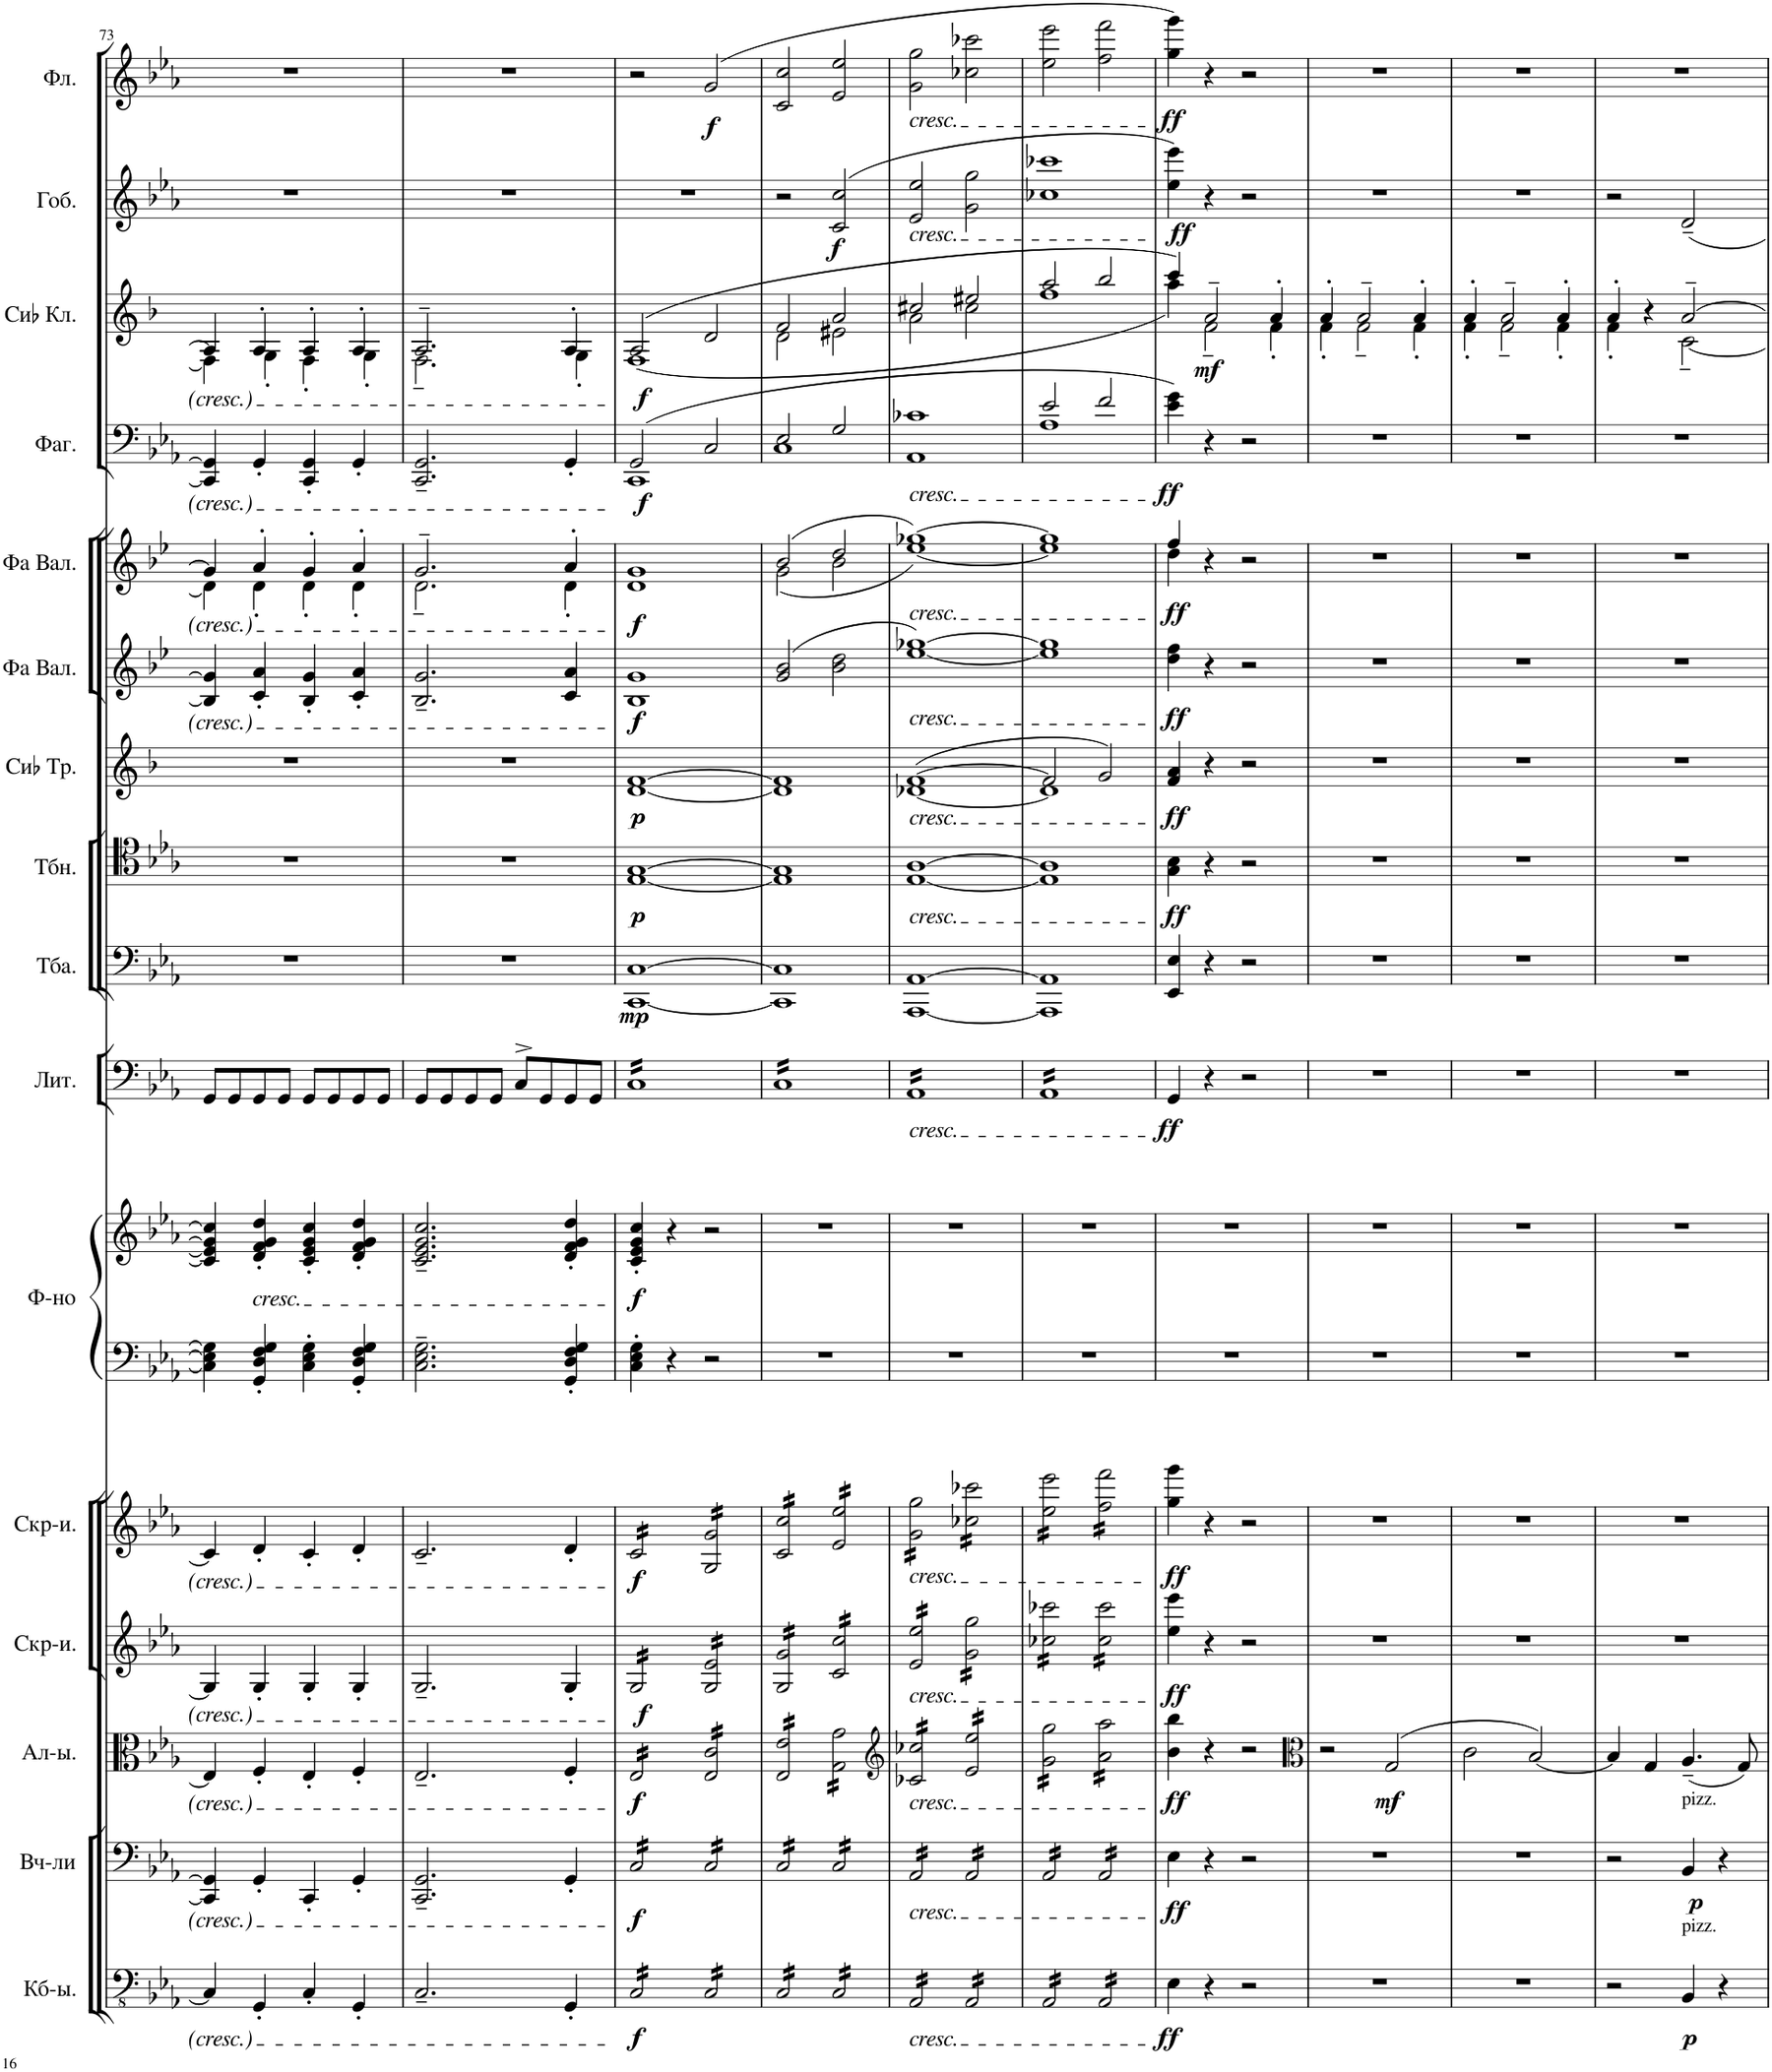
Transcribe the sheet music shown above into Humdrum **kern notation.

**kern	**dynam	**kern	**dynam	**kern	**dynam	**kern	**dynam	**kern	**dynam	**kern	**kern	**dynam	**kern	**dynam	**kern	**dynam	**kern	**dynam	**kern	**dynam	**kern	**dynam	**kern	**dynam	**kern	**dynam	**kern	**dynam	**kern	**dynam	**kern	**dynam
*part16	*part16	*part15	*part15	*part14	*part14	*part13	*part13	*part12	*part12	*part11	*part11	*part11	*part10	*part10	*part9	*part9	*part8	*part8	*part7	*part7	*part6	*part6	*part5	*part5	*part4	*part4	*part3	*part3	*part2	*part2	*part1	*part1
*staff17	*staff17	*staff16	*staff16	*staff15	*staff15	*staff14	*staff14	*staff13	*staff13	*staff12	*staff11	*staff11/12	*staff10	*staff10	*staff9	*staff9	*staff8	*staff8	*staff7	*staff7	*staff6	*staff6	*staff5	*staff5	*staff4	*staff4	*staff3	*staff3	*staff2	*staff2	*staff1	*staff1
*I"Контрабасы	*	*I"Виолончели	*	*I"Альты	*	*I"Скрипки	*	*I"Скрипки	*	*I"Рояль	*	*	*I"Литавры	*	*I"Туба	*	*I"Тромбон	*	*I"Сиb Труба	*	*I"Фа Валторна	*	*I"Фа Валторна	*	*I"Фагот	*	*I"Сиb Кларнет	*	*I"Гобой	*	*I"Флейта	*
*	*	*	*	*	*	*	*	*	*	*	*	*	*	*	*	*	*	*	*I'Сиb Тр.	*	*	*	*	*	*	*	*I'Сиb Кл.	*	*	*	*	*
!!LO:PB:g=z
*clefFv4	*	*clefF4	*	*clefC3	*	*clefG2	*	*clefG2	*	*clefF4	*clefG2	*	*clefF4	*	*clefF4	*	*clefC4	*	*clefG2	*	*clefG2	*	*clefG2	*	*clefF4	*	*clefG2	*	*clefG2	*	*clefG2	*
*	*	*	*	*	*	*	*	*	*	*	*	*	*	*	*	*	*	*	*Trd1c2	*	*Trd4c7	*	*Trd4c7	*	*	*	*Trd1c2	*	*	*	*	*
*k[b-e-a-]	*	*k[b-e-a-]	*	*k[b-e-a-]	*	*k[b-e-a-]	*	*k[b-e-a-]	*	*k[b-e-a-]	*k[b-e-a-]	*	*k[b-e-a-]	*	*k[b-e-a-]	*	*k[b-e-a-]	*	*k[b-]	*	*k[b-e-]	*	*k[b-e-]	*	*k[b-e-a-]	*	*k[b-]	*	*k[b-e-a-]	*	*k[b-e-a-]	*
*M2/2	*	*M2/2	*	*M2/2	*	*M2/2	*	*M2/2	*	*M2/2	*M2/2	*	*M2/2	*	*M2/2	*	*M2/2	*	*M2/2	*	*M2/2	*	*M2/2	*	*M2/2	*	*M2/2	*	*M2/2	*	*M2/2	*
*met(c|)	*	*met(c|)	*	*met(c|)	*	*met(c|)	*	*met(c|)	*	*met(c|)	*met(c|)	*	*met(c|)	*	*met(c|)	*	*met(c|)	*	*met(c|)	*	*met(c|)	*	*met(c|)	*	*met(c|)	*	*met(c|)	*	*met(c|)	*	*met(c|)	*
=73	=73	=73	=73	=73	=73	=73	=73	=73	=73	=73	=73	=73	=73	=73	=73	=73	=73	=73	=73	=73	=73	=73	=73	=73	=73	=73	=73	=73	=73	=73	=73	=73
*	*	*	*	*	*	*	*	*	*	*	*	*	*	*	*	*	*	*	*	*	*	*	*^	*	*	*	*^	*	*	*	*	*
4CC/]	.	4CC/] 4GG/]	.	4E-/]	.	4G/]	.	4c/]	.	4C\] 4E-\] 4G\]	4c/] 4e-/] 4g/] 4cc/]	.	8GG/L	.	1r	.	1r	.	1r	.	4B-/] 4g/]	.	4g/]	4d\]	.	4CC/] 4GG/]	.	4A/]	4F\]	.	1r	.	1r	.
.	.	.	.	.	.	.	.	.	.	.	.	.	8GG/	.	.	.	.	.	.	.	.	.	.	.	.	.	.	.	.	.	.	.	.	.
!	!	!	!	!	!	!	!	!	!	!	!LO:TX:b:i:t=cresc.	!	!	!	!	!	!	!	!	!	!	!	!	!	!	!	!	!	!	!	!	!	!	!
4GGG'/	.	4GG'/	.	4F'/	.	4G'/	.	4d'/	.	4GG/' 4D/' 4F/' 4G/'	4d/' 4f/' 4g/' 4dd/'	.	8GG/	.	.	.	.	.	.	.	4c/' 4a/'	.	4a'/	4d'\	.	4GG'/	.	4A'/	4G'\	.	.	.	.	.
.	.	.	.	.	.	.	.	.	.	.	.	.	8GG/J	.	.	.	.	.	.	.	.	.	.	.	.	.	.	.	.	.	.	.	.	.
4CC'/	.	4CC'/	.	4E-'/	.	4G'/	.	4c'/	.	4C\' 4E-\' 4G\'	4c/' 4e-/' 4g/' 4cc/'	.	8GG/L	.	.	.	.	.	.	.	4B-/' 4g/'	.	4g'/	4d'\	.	4CC/' 4GG/'	.	4A'/	4F'\	.	.	.	.	.
.	.	.	.	.	.	.	.	.	.	.	.	.	8GG/	.	.	.	.	.	.	.	.	.	.	.	.	.	.	.	.	.	.	.	.	.
4GGG'/	.	4GG'/	.	4F'/	.	4G'/	.	4d'/	.	4GG/' 4D/' 4F/' 4G/'	4d/' 4f/' 4g/' 4dd/'	.	8GG/	.	.	.	.	.	.	.	4c/' 4a/'	.	4a'/	4d'\	.	4GG'/	.	4A'/	4G'\	.	.	.	.	.
.	.	.	.	.	.	.	.	.	.	.	.	.	8GG/J	.	.	.	.	.	.	.	.	.	.	.	.	.	.	.	.	.	.	.	.	.
=74	=74	=74	=74	=74	=74	=74	=74	=74	=74	=74	=74	=74	=74	=74	=74	=74	=74	=74	=74	=74	=74	=74	=74	=74	=74	=74	=74	=74	=74	=74	=74	=74	=74	=74
2.CC~/	.	2.CC/~ 2.GG/~	.	2.E-~/	.	2.G~/	.	2.c~/	.	2.C\~ 2.E-\~ 2.G\~	2.c/~ 2.e-/~ 2.g/~ 2.cc/~	.	8GG/L	.	1r	.	1r	.	1r	.	2.B-/~ 2.g/~	.	2.g~/	2.d~\	.	2.CC/~ 2.GG/~	.	2.A~/	2.F~\	.	1r	.	1r	.
.	.	.	.	.	.	.	.	.	.	.	.	.	8GG/	.	.	.	.	.	.	.	.	.	.	.	.	.	.	.	.	.	.	.	.	.
.	.	.	.	.	.	.	.	.	.	.	.	.	8GG/	.	.	.	.	.	.	.	.	.	.	.	.	.	.	.	.	.	.	.	.	.
.	.	.	.	.	.	.	.	.	.	.	.	.	8GG/J	.	.	.	.	.	.	.	.	.	.	.	.	.	.	.	.	.	.	.	.	.
.	.	.	.	.	.	.	.	.	.	.	.	.	8C^>/L	.	.	.	.	.	.	.	.	.	.	.	.	.	.	.	.	.	.	.	.	.
.	.	.	.	.	.	.	.	.	.	.	.	.	8GG/	.	.	.	.	.	.	.	.	.	.	.	.	.	.	.	.	.	.	.	.	.
4GGG'/	.	4GG'/	.	4F'/	.	4G'/	.	4d'/	.	4GG/' 4D/' 4F/' 4G/'	4d/' 4f/' 4g/' 4dd/'	.	8GG/	.	.	.	.	.	.	.	4c/ 4a/	.	4a'/	4d'\	.	4GG'/	.	4A'/	4G'\	.	.	.	.	.
.	.	.	.	.	.	.	.	.	.	.	.	.	8GG/J	.	.	.	.	.	.	.	.	.	.	.	.	.	.	.	.	.	.	.	.	.
=75	=75	=75	=75	=75	=75	=75	=75	=75	=75	=75	=75	=75	=75	=75	=75	=75	=75	=75	=75	=75	=75	=75	=75	=75	=75	=75	=75	=75	=75	=75	=75	=75	=75	=75
*	*	*	*	*	*	*	*	*	*	*	*	*	*	*	*	*	*	*	*	*	*	*	*	*	*	*^	*	*	*	*	*	*	*	*
!	!LO:DY:b	!	!LO:DY:b	!	!LO:DY:b	!	!LO:DY:b	!	!LO:DY:b	!	!	!LO:DY:b	!	!	!	!LO:DY:b	!	!LO:DY:b	!	!LO:DY:b	!	!LO:DY:b	!	!	!LO:DY:b	!	!	!LO:DY:b	!	!	!LO:DY:b	!	!	!	!
*tremolo	*	*	*	*	*	*	*	*	*	*	*	*	*	*	*	*	*	*	*	*	*	*	*	*	*	*	*	*	*	*	*	*	*	*	*
*	*	*tremolo	*	*	*	*	*	*	*	*	*	*	*	*	*	*	*	*	*	*	*	*	*	*	*	*	*	*	*	*	*	*	*	*	*
*	*	*	*	*tremolo	*	*	*	*	*	*	*	*	*	*	*	*	*	*	*	*	*	*	*	*	*	*	*	*	*	*	*	*	*	*	*
*	*	*	*	*	*	*tremolo	*	*	*	*	*	*	*	*	*	*	*	*	*	*	*	*	*	*	*	*	*	*	*	*	*	*	*	*	*
*	*	*	*	*	*	*	*	*tremolo	*	*	*	*	*	*	*	*	*	*	*	*	*	*	*	*	*	*	*	*	*	*	*	*	*	*	*
*	*	*	*	*	*	*	*	*	*	*	*	*	*tremolo	*	*	*	*	*	*	*	*	*	*	*	*	*	*	*	*	*	*	*	*	*	*
16CC/LL	f	16C/LL	f	16E-/LL	f	16G/LL	f	16c/LL	f	4C\' 4E-\' 4G\'	4c/' 4e-/' 4g/' 4cc/'	f	16CLL	.	[1CC [1C	mp	[1E- [1G	p	[1d [1f	p	1B- 1g	f	1g	1d	f	(2GG/	1CC	f	(2A/	(1F	f	1r	.	2r	.
16CC/	.	16C/	.	16E-/	.	16G/	.	16c/	.	.	.	.	16C	.	.	.	.	.	.	.	.	.	.	.	.	.	.	.	.	.	.	.	.	.	.
16CC/	.	16C/	.	16E-/	.	16G/	.	16c/	.	.	.	.	16C	.	.	.	.	.	.	.	.	.	.	.	.	.	.	.	.	.	.	.	.	.	.
16CC/	.	16C/	.	16E-/	.	16G/	.	16c/	.	.	.	.	16C	.	.	.	.	.	.	.	.	.	.	.	.	.	.	.	.	.	.	.	.	.	.
16CC/	.	16C/	.	16E-/	.	16G/	.	16c/	.	4r	4r	.	16C	.	.	.	.	.	.	.	.	.	.	.	.	.	.	.	.	.	.	.	.	.	.
16CC/	.	16C/	.	16E-/	.	16G/	.	16c/	.	.	.	.	16C	.	.	.	.	.	.	.	.	.	.	.	.	.	.	.	.	.	.	.	.	.	.
16CC/	.	16C/	.	16E-/	.	16G/	.	16c/	.	.	.	.	16C	.	.	.	.	.	.	.	.	.	.	.	.	.	.	.	.	.	.	.	.	.	.
16CC/JJ	.	16C/JJ	.	16E-/JJ	.	16G/JJ	.	16c/JJ	.	.	.	.	16C	.	.	.	.	.	.	.	.	.	.	.	.	.	.	.	.	.	.	.	.	.	.
!	!	!	!	!	!	!	!	!	!	!	!	!	!	!	!	!	!	!	!	!	!	!	!	!	!	!	!	!	!	!	!	!	!	!	!LO:DY:b
16CC/LL	.	16C/LL	.	16E-/ 16c/LL	.	16G/ 16e-/LL	.	16G/ 16g/LL	.	2r	2r	.	16C	.	.	.	.	.	.	.	.	.	.	.	.	2C/	.	.	2d/	.	.	.	.	(2g/	f
16CC/	.	16C/	.	16E-/ 16c/	.	16G/ 16e-/	.	16G/ 16g/	.	.	.	.	16C	.	.	.	.	.	.	.	.	.	.	.	.	.	.	.	.	.	.	.	.	.	.
16CC/	.	16C/	.	16E-/ 16c/	.	16G/ 16e-/	.	16G/ 16g/	.	.	.	.	16C	.	.	.	.	.	.	.	.	.	.	.	.	.	.	.	.	.	.	.	.	.	.
16CC/	.	16C/	.	16E-/ 16c/	.	16G/ 16e-/	.	16G/ 16g/	.	.	.	.	16C	.	.	.	.	.	.	.	.	.	.	.	.	.	.	.	.	.	.	.	.	.	.
16CC/	.	16C/	.	16E-/ 16c/	.	16G/ 16e-/	.	16G/ 16g/	.	.	.	.	16C	.	.	.	.	.	.	.	.	.	.	.	.	.	.	.	.	.	.	.	.	.	.
16CC/	.	16C/	.	16E-/ 16c/	.	16G/ 16e-/	.	16G/ 16g/	.	.	.	.	16C	.	.	.	.	.	.	.	.	.	.	.	.	.	.	.	.	.	.	.	.	.	.
16CC/	.	16C/	.	16E-/ 16c/	.	16G/ 16e-/	.	16G/ 16g/	.	.	.	.	16C	.	.	.	.	.	.	.	.	.	.	.	.	.	.	.	.	.	.	.	.	.	.
16CC/JJ	.	16C/JJ	.	16E-/ 16c/JJ	.	16G/ 16e-/JJ	.	16G/ 16g/JJ	.	.	.	.	16CJJ	.	.	.	.	.	.	.	.	.	.	.	.	.	.	.	.	.	.	.	.	.	.
=76	=76	=76	=76	=76	=76	=76	=76	=76	=76	=76	=76	=76	=76	=76	=76	=76	=76	=76	=76	=76	=76	=76	=76	=76	=76	=76	=76	=76	=76	=76	=76	=76	=76	=76	=76
16CC/LL	.	16C/LL	.	16E-/ 16e-/LL	.	16G/ 16g/LL	.	16c/ 16cc/LL	.	1r	1r	.	16CLL	.	1CC] 1C]	.	1E-] 1G]	.	1d] 1f]	.	(2g/ 2b-/	.	(2b-/	(2g\	.	2E-/	1C	.	2f/	2d\	.	2r	.	2c/ 2cc/	.
16CC/	.	16C/	.	16E-/ 16e-/	.	16G/ 16g/	.	16c/ 16cc/	.	.	.	.	16C	.	.	.	.	.	.	.	.	.	.	.	.	.	.	.	.	.	.	.	.	.	.
16CC/	.	16C/	.	16E-/ 16e-/	.	16G/ 16g/	.	16c/ 16cc/	.	.	.	.	16C	.	.	.	.	.	.	.	.	.	.	.	.	.	.	.	.	.	.	.	.	.	.
16CC/	.	16C/	.	16E-/ 16e-/	.	16G/ 16g/	.	16c/ 16cc/	.	.	.	.	16C	.	.	.	.	.	.	.	.	.	.	.	.	.	.	.	.	.	.	.	.	.	.
16CC/	.	16C/	.	16E-/ 16e-/	.	16G/ 16g/	.	16c/ 16cc/	.	.	.	.	16C	.	.	.	.	.	.	.	.	.	.	.	.	.	.	.	.	.	.	.	.	.	.
16CC/	.	16C/	.	16E-/ 16e-/	.	16G/ 16g/	.	16c/ 16cc/	.	.	.	.	16C	.	.	.	.	.	.	.	.	.	.	.	.	.	.	.	.	.	.	.	.	.	.
16CC/	.	16C/	.	16E-/ 16e-/	.	16G/ 16g/	.	16c/ 16cc/	.	.	.	.	16C	.	.	.	.	.	.	.	.	.	.	.	.	.	.	.	.	.	.	.	.	.	.
16CC/JJ	.	16C/JJ	.	16E-/ 16e-/JJ	.	16G/ 16g/JJ	.	16c/ 16cc/JJ	.	.	.	.	16C	.	.	.	.	.	.	.	.	.	.	.	.	.	.	.	.	.	.	.	.	.	.
!	!	!	!	!	!	!	!	!	!	!	!	!	!	!	!	!	!	!	!	!	!	!	!	!	!	!	!	!	!	!	!	!	!LO:DY:b	!	!
16CC/LL	.	16C/LL	.	16G\ 16g\LL	.	16c/ 16cc/LL	.	16e-/ 16ee-/LL	.	.	.	.	16C	.	.	.	.	.	.	.	2b-\ 2dd\	.	2dd/	2b-\	.	2G/	.	.	2a/	2e#X\	.	(2c/ 2cc/	f	2e-/ 2ee-/	.
16CC/	.	16C/	.	16G\ 16g\	.	16c/ 16cc/	.	16e-/ 16ee-/	.	.	.	.	16C	.	.	.	.	.	.	.	.	.	.	.	.	.	.	.	.	.	.	.	.	.	.
16CC/	.	16C/	.	16G\ 16g\	.	16c/ 16cc/	.	16e-/ 16ee-/	.	.	.	.	16C	.	.	.	.	.	.	.	.	.	.	.	.	.	.	.	.	.	.	.	.	.	.
16CC/	.	16C/	.	16G\ 16g\	.	16c/ 16cc/	.	16e-/ 16ee-/	.	.	.	.	16C	.	.	.	.	.	.	.	.	.	.	.	.	.	.	.	.	.	.	.	.	.	.
16CC/	.	16C/	.	16G\ 16g\	.	16c/ 16cc/	.	16e-/ 16ee-/	.	.	.	.	16C	.	.	.	.	.	.	.	.	.	.	.	.	.	.	.	.	.	.	.	.	.	.
16CC/	.	16C/	.	16G\ 16g\	.	16c/ 16cc/	.	16e-/ 16ee-/	.	.	.	.	16C	.	.	.	.	.	.	.	.	.	.	.	.	.	.	.	.	.	.	.	.	.	.
16CC/	.	16C/	.	16G\ 16g\	.	16c/ 16cc/	.	16e-/ 16ee-/	.	.	.	.	16C	.	.	.	.	.	.	.	.	.	.	.	.	.	.	.	.	.	.	.	.	.	.
16CC/JJ	.	16C/JJ	.	16G\ 16g\JJ	.	16c/ 16cc/JJ	.	16e-/ 16ee-/JJ	.	.	.	.	16CJJ	.	.	.	.	.	.	.	.	.	.	.	.	.	.	.	.	.	.	.	.	.	.
=77	=77	=77	=77	=77	=77	=77	=77	=77	=77	=77	=77	=77	=77	=77	=77	=77	=77	=77	=77	=77	=77	=77	=77	=77	=77	=77	=77	=77	=77	=77	=77	=77	=77	=77	=77
*	*	*	*	*clefG2	*	*	*	*	*	*	*	*	*	*	*	*	*	*	*	*	*	*	*	*	*	*	*	*	*	*	*	*	*	*	*
*	*	*	*	*	*	*	*	*	*	*	*	*	*	*	*	*	*	*	*^	*	*	*	*	*	*	*	*	*	*	*	*	*	*	*	*
!	!	!	!	!	!	!	!	!	!	!	!	!	!	!	!	!	!	!	!	!	!	!	!	!	!	!	!	!	!	!	!	!	!	!	!LO:TX:b:i:t=cresc.	!
!	!	!	!	!	!	!	!	!	!	!	!	!	!	!	!	!	!	!	!	!	!	!	!	!	!	!	!	!	!	!	!	!	!LO:TX:b:i:t=cresc.	!	!	!
!	!	!	!	!	!	!	!	!	!	!	!	!	!	!	!	!	!	!	!	!	!	!	!	!	!	!	!LO:TX:b:i:t=cresc.	!	!	!	!	!	!	!	!	!
!	!	!	!	!	!	!	!	!	!	!	!	!	!	!	!	!	!	!	!	!	!	!	!	!LO:TX:b:i:t=cresc.	!	!	!	!	!	!	!	!	!	!	!	!
!	!	!	!	!	!	!	!	!	!	!	!	!	!	!	!	!	!	!	!	!	!	!LO:TX:b:i:t=cresc.	!	!	!	!	!	!	!	!	!	!	!	!	!	!
!	!	!	!	!	!	!	!	!	!	!	!	!	!	!	!	!	!	!	!LO:TX:b:i:t=cresc.	!	!	!	!	!	!	!	!	!	!	!	!	!	!	!	!	!
!	!	!	!	!	!	!	!	!	!	!	!	!	!	!	!	!	!LO:TX:b:i:t=cresc.	!	!	!	!	!	!	!	!	!	!	!	!	!	!	!	!	!	!	!
!	!	!	!	!	!	!	!	!	!	!	!	!	!LO:TX:b:i:t=cresc.	!	!	!	!	!	!	!	!	!	!	!	!	!	!	!	!	!	!	!	!	!	!	!
!	!	!	!	!	!	!	!	!LO:TX:b:i:t=cresc.	!	!	!	!	!	!	!	!	!	!	!	!	!	!	!	!	!	!	!	!	!	!	!	!	!	!	!	!
!	!	!	!	!	!	!LO:TX:b:i:t=cresc.	!	!	!	!	!	!	!	!	!	!	!	!	!	!	!	!	!	!	!	!	!	!	!	!	!	!	!	!	!	!
!	!	!	!	!LO:TX:b:i:t=cresc.	!	!	!	!	!	!	!	!	!	!	!	!	!	!	!	!	!	!	!	!	!	!	!	!	!	!	!	!	!	!	!	!
!	!	!LO:TX:b:i:t=cresc.	!	!	!	!	!	!	!	!	!	!	!	!	!	!	!	!	!	!	!	!	!	!	!	!	!	!	!	!	!	!	!	!	!	!
!LO:TX:b:i:t=cresc.	!	!	!	!	!	!	!	!	!	!	!	!	!	!	!	!	!	!	!	!	!	!	!	!	!	!	!	!	!	!	!	!	!	!	!	!
16AAA-/LL	.	16AA-/LL	.	16c-X/ 16cc-X/LL	.	16e-/ 16ee-/LL	.	16g\ 16gg\LL	.	1r	1r	.	16AA-LL	.	[1AAA- [1AA-	.	[1E- [1A-	.	([1f	[1d-X	.	[1ee- [1gg-X)	.	[1gg-X)	[1ee-)	.	1c-X	1AA-	.	2cc#X/	2a\	.	2e-/ 2ee-/	.	2g\ 2gg\	.
16AAA-/	.	16AA-/	.	16c-X/ 16cc-X/	.	16e-/ 16ee-/	.	16g\ 16gg\	.	.	.	.	16AA-	.	.	.	.	.	.	.	.	.	.	.	.	.	.	.	.	.	.	.	.	.	.	.
16AAA-/	.	16AA-/	.	16c-X/ 16cc-X/	.	16e-/ 16ee-/	.	16g\ 16gg\	.	.	.	.	16AA-	.	.	.	.	.	.	.	.	.	.	.	.	.	.	.	.	.	.	.	.	.	.	.
16AAA-/	.	16AA-/	.	16c-X/ 16cc-X/	.	16e-/ 16ee-/	.	16g\ 16gg\	.	.	.	.	16AA-	.	.	.	.	.	.	.	.	.	.	.	.	.	.	.	.	.	.	.	.	.	.	.
16AAA-/	.	16AA-/	.	16c-X/ 16cc-X/	.	16e-/ 16ee-/	.	16g\ 16gg\	.	.	.	.	16AA-	.	.	.	.	.	.	.	.	.	.	.	.	.	.	.	.	.	.	.	.	.	.	.
16AAA-/	.	16AA-/	.	16c-X/ 16cc-X/	.	16e-/ 16ee-/	.	16g\ 16gg\	.	.	.	.	16AA-	.	.	.	.	.	.	.	.	.	.	.	.	.	.	.	.	.	.	.	.	.	.	.
16AAA-/	.	16AA-/	.	16c-X/ 16cc-X/	.	16e-/ 16ee-/	.	16g\ 16gg\	.	.	.	.	16AA-	.	.	.	.	.	.	.	.	.	.	.	.	.	.	.	.	.	.	.	.	.	.	.
16AAA-/JJ	.	16AA-/JJ	.	16c-X/ 16cc-X/JJ	.	16e-/ 16ee-/JJ	.	16g\ 16gg\JJ	.	.	.	.	16AA-	.	.	.	.	.	.	.	.	.	.	.	.	.	.	.	.	.	.	.	.	.	.	.
16AAA-/LL	.	16AA-/LL	.	16e-/ 16ee-/LL	.	16g\ 16gg\LL	.	16cc-X\ 16ccc-X\LL	.	.	.	.	16AA-	.	.	.	.	.	.	.	.	.	.	.	.	.	.	.	.	2ee#X/	2cc#\	.	2g\ 2gg\	.	2cc-X\ 2ccc-X\	.
16AAA-/	.	16AA-/	.	16e-/ 16ee-/	.	16g\ 16gg\	.	16cc-X\ 16ccc-X\	.	.	.	.	16AA-	.	.	.	.	.	.	.	.	.	.	.	.	.	.	.	.	.	.	.	.	.	.	.
16AAA-/	.	16AA-/	.	16e-/ 16ee-/	.	16g\ 16gg\	.	16cc-X\ 16ccc-X\	.	.	.	.	16AA-	.	.	.	.	.	.	.	.	.	.	.	.	.	.	.	.	.	.	.	.	.	.	.
16AAA-/	.	16AA-/	.	16e-/ 16ee-/	.	16g\ 16gg\	.	16cc-X\ 16ccc-X\	.	.	.	.	16AA-	.	.	.	.	.	.	.	.	.	.	.	.	.	.	.	.	.	.	.	.	.	.	.
16AAA-/	.	16AA-/	.	16e-/ 16ee-/	.	16g\ 16gg\	.	16cc-X\ 16ccc-X\	.	.	.	.	16AA-	.	.	.	.	.	.	.	.	.	.	.	.	.	.	.	.	.	.	.	.	.	.	.
16AAA-/	.	16AA-/	.	16e-/ 16ee-/	.	16g\ 16gg\	.	16cc-X\ 16ccc-X\	.	.	.	.	16AA-	.	.	.	.	.	.	.	.	.	.	.	.	.	.	.	.	.	.	.	.	.	.	.
16AAA-/	.	16AA-/	.	16e-/ 16ee-/	.	16g\ 16gg\	.	16cc-X\ 16ccc-X\	.	.	.	.	16AA-	.	.	.	.	.	.	.	.	.	.	.	.	.	.	.	.	.	.	.	.	.	.	.
16AAA-/JJ	.	16AA-/JJ	.	16e-/ 16ee-/JJ	.	16g\ 16gg\JJ	.	16cc-X\ 16ccc-X\JJ	.	.	.	.	16AA-JJ	.	.	.	.	.	.	.	.	.	.	.	.	.	.	.	.	.	.	.	.	.	.	.
=78	=78	=78	=78	=78	=78	=78	=78	=78	=78	=78	=78	=78	=78	=78	=78	=78	=78	=78	=78	=78	=78	=78	=78	=78	=78	=78	=78	=78	=78	=78	=78	=78	=78	=78	=78	=78
16AAA-/LL	.	16AA-/LL	.	16g\ 16gg\LL	.	16cc-X\ 16ccc-X\LL	.	16ee-\ 16eee-\LL	.	1r	1r	.	16AA-LL	.	1AAA-] 1AA-]	.	1E-] 1A-]	.	2f/]	1d-]	.	1ee-] 1gg-]	.	1gg-]	1ee-]	.	2e-/	1A-	.	2aa/	1ff	.	1cc-X 1ccc-X	.	2ee-\ 2eee-\	.
16AAA-/	.	16AA-/	.	16g\ 16gg\	.	16cc-X\ 16ccc-X\	.	16ee-\ 16eee-\	.	.	.	.	16AA-	.	.	.	.	.	.	.	.	.	.	.	.	.	.	.	.	.	.	.	.	.	.	.
16AAA-/	.	16AA-/	.	16g\ 16gg\	.	16cc-X\ 16ccc-X\	.	16ee-\ 16eee-\	.	.	.	.	16AA-	.	.	.	.	.	.	.	.	.	.	.	.	.	.	.	.	.	.	.	.	.	.	.
16AAA-/	.	16AA-/	.	16g\ 16gg\	.	16cc-X\ 16ccc-X\	.	16ee-\ 16eee-\	.	.	.	.	16AA-	.	.	.	.	.	.	.	.	.	.	.	.	.	.	.	.	.	.	.	.	.	.	.
16AAA-/	.	16AA-/	.	16g\ 16gg\	.	16cc-X\ 16ccc-X\	.	16ee-\ 16eee-\	.	.	.	.	16AA-	.	.	.	.	.	.	.	.	.	.	.	.	.	.	.	.	.	.	.	.	.	.	.
16AAA-/	.	16AA-/	.	16g\ 16gg\	.	16cc-X\ 16ccc-X\	.	16ee-\ 16eee-\	.	.	.	.	16AA-	.	.	.	.	.	.	.	.	.	.	.	.	.	.	.	.	.	.	.	.	.	.	.
16AAA-/	.	16AA-/	.	16g\ 16gg\	.	16cc-X\ 16ccc-X\	.	16ee-\ 16eee-\	.	.	.	.	16AA-	.	.	.	.	.	.	.	.	.	.	.	.	.	.	.	.	.	.	.	.	.	.	.
16AAA-/JJ	.	16AA-/JJ	.	16g\ 16gg\JJ	.	16cc-X\ 16ccc-X\JJ	.	16ee-\ 16eee-\JJ	.	.	.	.	16AA-	.	.	.	.	.	.	.	.	.	.	.	.	.	.	.	.	.	.	.	.	.	.	.
16AAA-/LL	.	16AA-/LL	.	16a-\ 16aa-\LL	.	16cc-\ 16ccc-\LL	.	16ff\ 16fff\LL	.	.	.	.	16AA-	.	.	.	.	.	2g/)	.	.	.	.	.	.	.	2f/	.	.	2bb-/	.	.	.	.	2ff\ 2fff\	.
16AAA-/	.	16AA-/	.	16a-\ 16aa-\	.	16cc-\ 16ccc-\	.	16ff\ 16fff\	.	.	.	.	16AA-	.	.	.	.	.	.	.	.	.	.	.	.	.	.	.	.	.	.	.	.	.	.	.
16AAA-/	.	16AA-/	.	16a-\ 16aa-\	.	16cc-\ 16ccc-\	.	16ff\ 16fff\	.	.	.	.	16AA-	.	.	.	.	.	.	.	.	.	.	.	.	.	.	.	.	.	.	.	.	.	.	.
16AAA-/	.	16AA-/	.	16a-\ 16aa-\	.	16cc-\ 16ccc-\	.	16ff\ 16fff\	.	.	.	.	16AA-	.	.	.	.	.	.	.	.	.	.	.	.	.	.	.	.	.	.	.	.	.	.	.
16AAA-/	.	16AA-/	.	16a-\ 16aa-\	.	16cc-\ 16ccc-\	.	16ff\ 16fff\	.	.	.	.	16AA-	.	.	.	.	.	.	.	.	.	.	.	.	.	.	.	.	.	.	.	.	.	.	.
16AAA-/	.	16AA-/	.	16a-\ 16aa-\	.	16cc-\ 16ccc-\	.	16ff\ 16fff\	.	.	.	.	16AA-	.	.	.	.	.	.	.	.	.	.	.	.	.	.	.	.	.	.	.	.	.	.	.
16AAA-/	.	16AA-/	.	16a-\ 16aa-\	.	16cc-\ 16ccc-\	.	16ff\ 16fff\	.	.	.	.	16AA-	.	.	.	.	.	.	.	.	.	.	.	.	.	.	.	.	.	.	.	.	.	.	.
16AAA-/JJ	.	16AA-/JJ	.	16a-\ 16aa-\JJ	.	16cc-\ 16ccc-\JJ	.	16ff\ 16fff\JJ	.	.	.	.	16AA-JJ	.	.	.	.	.	.	.	.	.	.	.	.	.	.	.	.	.	.	.	.	.	.	.
*	*	*	*	*	*	*	*	*	*	*	*	*	*Xtremolo	*	*	*	*	*	*	*	*	*	*	*	*	*	*	*	*	*	*	*	*	*	*	*
*	*	*	*	*	*	*	*	*Xtremolo	*	*	*	*	*	*	*	*	*	*	*	*	*	*	*	*	*	*	*	*	*	*	*	*	*	*	*	*
*	*	*	*	*	*	*Xtremolo	*	*	*	*	*	*	*	*	*	*	*	*	*	*	*	*	*	*	*	*	*	*	*	*	*	*	*	*	*	*
*	*	*	*	*Xtremolo	*	*	*	*	*	*	*	*	*	*	*	*	*	*	*	*	*	*	*	*	*	*	*	*	*	*	*	*	*	*	*	*
*	*	*Xtremolo	*	*	*	*	*	*	*	*	*	*	*	*	*	*	*	*	*	*	*	*	*	*	*	*	*	*	*	*	*	*	*	*	*	*
*Xtremolo	*	*	*	*	*	*	*	*	*	*	*	*	*	*	*	*	*	*	*	*	*	*	*	*	*	*	*	*	*	*	*	*	*	*	*	*
*	*	*	*	*	*	*	*	*	*	*	*	*	*	*	*	*	*	*	*v	*v	*	*	*	*	*	*	*v	*v	*	*	*	*	*	*	*	*
=79	=79	=79	=79	=79	=79	=79	=79	=79	=79	=79	=79	=79	=79	=79	=79	=79	=79	=79	=79	=79	=79	=79	=79	=79	=79	=79	=79	=79	=79	=79	=79	=79	=79	=79
!	!LO:DY:b	!	!LO:DY:b	!	!LO:DY:b	!	!LO:DY:b	!	!LO:DY:b	!	!	!	!	!LO:DY:b	!	!	!	!LO:DY:b	!	!LO:DY:b	!	!LO:DY:b	!	!	!LO:DY:b	!	!LO:DY:b	!	!	!	!	!LO:DY:b	!	!LO:DY:b
4EE-\	ff	4E-\	ff	4b-\ 4bb-\	ff	4ee-\ 4eee-\	ff	4gg\ 4ggg\	ff	1r	1r	.	4GG/	ff	4EE-/ 4E-/	.	4G\ 4B-\	ff	4f/ 4a/	ff	4dd\ 4ff\	ff	4ff/	4dd\	ff	4e-\ 4g\)	ff	4ccc/)	4aa\)	.	4ee-\ 4eee-\)	ff	4gg\ 4ggg\)	ff
!	!	!	!	!	!	!	!	!	!	!	!	!	!	!	!	!	!	!	!	!	!	!	!	!	!	!	!	!	!	!LO:DY:b	!	!	!	!
4r	.	4r	.	4r	.	4r	.	4r	.	.	.	.	4r	.	4r	.	4r	.	4r	.	4r	.	4r	2.ryy	.	4r	.	2a~/	2f~\	mf	4r	.	4r	.
2r	.	2r	.	2r	.	2r	.	2r	.	.	.	.	2r	.	2r	.	2r	.	2r	.	2r	.	2r	.	.	2r	.	.	.	.	2r	.	2r	.
.	.	.	.	.	.	.	.	.	.	.	.	.	.	.	.	.	.	.	.	.	.	.	.	.	.	.	.	4a'/	4f'\	.	.	.	.	.
*	*	*	*	*	*	*	*	*	*	*	*	*	*	*	*	*	*	*	*	*	*	*	*v	*v	*	*	*	*	*	*	*	*	*	*
=80	=80	=80	=80	=80	=80	=80	=80	=80	=80	=80	=80	=80	=80	=80	=80	=80	=80	=80	=80	=80	=80	=80	=80	=80	=80	=80	=80	=80	=80	=80	=80	=80	=80
*	*	*	*	*clefC3	*	*	*	*	*	*	*	*	*	*	*	*	*	*	*	*	*	*	*	*	*	*	*	*	*	*	*	*	*
1r	.	1r	.	2r	.	1r	.	1r	.	1r	1r	.	1r	.	1r	.	1r	.	1r	.	1r	.	1r	.	1r	.	4a'/	4f'\	.	1r	.	1r	.
.	.	.	.	.	.	.	.	.	.	.	.	.	.	.	.	.	.	.	.	.	.	.	.	.	.	.	2a~/	2f~\	.	.	.	.	.
!	!	!	!	!	!LO:DY:b	!	!	!	!	!	!	!	!	!	!	!	!	!	!	!	!	!	!	!	!	!	!	!	!	!	!	!	!
.	.	.	.	(2G/	mf	.	.	.	.	.	.	.	.	.	.	.	.	.	.	.	.	.	.	.	.	.	.	.	.	.	.	.	.
.	.	.	.	.	.	.	.	.	.	.	.	.	.	.	.	.	.	.	.	.	.	.	.	.	.	.	4a'/	4f'\	.	.	.	.	.
=81	=81	=81	=81	=81	=81	=81	=81	=81	=81	=81	=81	=81	=81	=81	=81	=81	=81	=81	=81	=81	=81	=81	=81	=81	=81	=81	=81	=81	=81	=81	=81	=81	=81
1r	.	1r	.	2c\	.	1r	.	1r	.	1r	1r	.	1r	.	1r	.	1r	.	1r	.	1r	.	1r	.	1r	.	4a'/	4f'\	.	1r	.	1r	.
.	.	.	.	.	.	.	.	.	.	.	.	.	.	.	.	.	.	.	.	.	.	.	.	.	.	.	2a~/	2f~\	.	.	.	.	.
.	.	.	.	[2B-/)	.	.	.	.	.	.	.	.	.	.	.	.	.	.	.	.	.	.	.	.	.	.	.	.	.	.	.	.	.
.	.	.	.	.	.	.	.	.	.	.	.	.	.	.	.	.	.	.	.	.	.	.	.	.	.	.	4a'/	4f'\	.	.	.	.	.
=82	=82	=82	=82	=82	=82	=82	=82	=82	=82	=82	=82	=82	=82	=82	=82	=82	=82	=82	=82	=82	=82	=82	=82	=82	=82	=82	=82	=82	=82	=82	=82	=82	=82
2r	.	2r	.	4B-/]	.	1r	.	1r	.	1r	1r	.	1r	.	1r	.	1r	.	1r	.	1r	.	1r	.	1r	.	4a'/	4f'\	.	2r	.	1r	.
.	.	.	.	4G/	.	.	.	.	.	.	.	.	.	.	.	.	.	.	.	.	.	.	.	.	.	.	4r	4ryy	.	.	.	.	.
!	!	!LO:TX:a:t=pizz.	!	!	!	!	!	!	!	!	!	!	!	!	!	!	!	!	!	!	!	!	!	!	!	!	!	!	!	!	!	!	!
!LO:TX:a:t=pizz.	!	!	!	!	!	!	!	!	!	!	!	!	!	!	!	!	!	!	!	!	!	!	!	!	!	!	!	!	!	!	!	!	!
!	!LO:DY:b	!	!LO:DY:b	!	!	!	!	!	!	!	!	!	!	!	!	!	!	!	!	!	!	!	!	!	!	!	!	!	!	!	!	!	!
4BBB-/	p	4BB-/	p	(4.A-~/	.	.	.	.	.	.	.	.	.	.	.	.	.	.	.	.	.	.	.	.	.	.	[2a~/	[2c~\	.	2d~/	.	.	.
4r	.	4r	.	.	.	.	.	.	.	.	.	.	.	.	.	.	.	.	.	.	.	.	.	.	.	.	.	.	.	.	.	.	.
.	.	.	.	8G/)	.	.	.	.	.	.	.	.	.	.	.	.	.	.	.	.	.	.	.	.	.	.	.	.	.	.	.	.	.
*	*	*	*	*	*	*	*	*	*	*	*	*	*	*	*	*	*	*	*	*	*	*	*	*	*	*	*v	*v	*	*	*	*	*
=	=	=	=	=	=	=	=	=	=	=	=	=	=	=	=	=	=	=	=	=	=	=	=	=	=	=	=	=	=	=	=	=
*-	*-	*-	*-	*-	*-	*-	*-	*-	*-	*-	*-	*-	*-	*-	*-	*-	*-	*-	*-	*-	*-	*-	*-	*-	*-	*-	*-	*-	*-	*-	*-	*-
